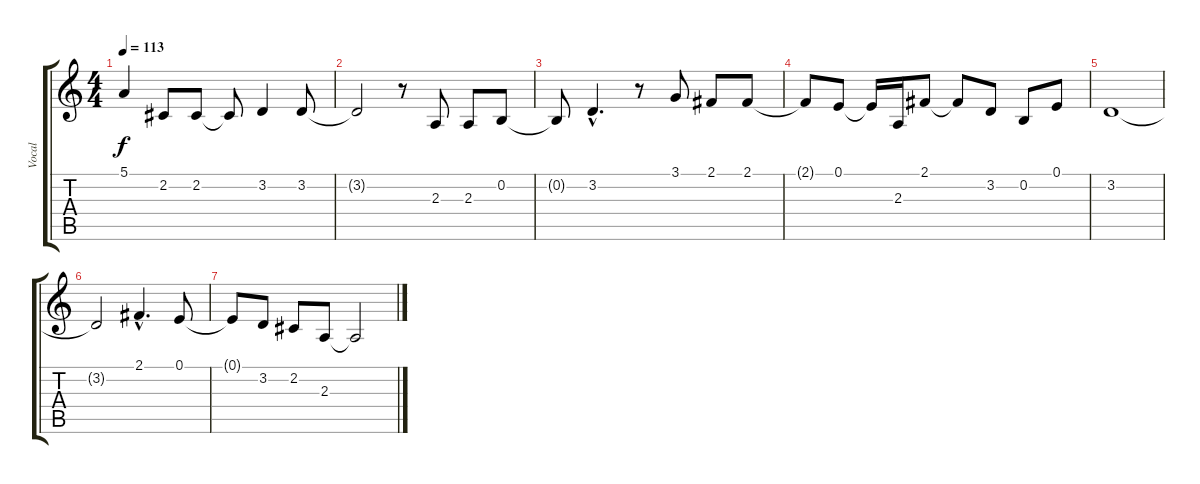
\track ("Vocal" "Vocal") {instrument piccolo}
\staff {score tabs}
\tuning (E4 B3 G3 D3 A2 E2) {hide}
\ts (4 4)
\tempo 113
\clef g2
\ks c
5.1{t}.4{dy f} 2.2.8 2.2.8 2.2{t}.8 3.2.4 3.2.8 |
3.2{t}.2 r.8 2.3.8 2.3.8 0.2.8 |
0.2{t}.8 3.2{hac}.4{d} r.8 3.1.8 2.1.8 2.1.8 |
2.1{t}.8 0.1.8 0.1{t}.16 2.3.16 2.1.8 2.1{t}.8 3.2.8 0.2.8 0.1.8 |
3.2.1 |
3.2{t}.2 2.1{hac}.4{d} 0.1.8 |
0.1{t}.8 3.2.8 2.2.8 2.3.8 2.3{t}.2
